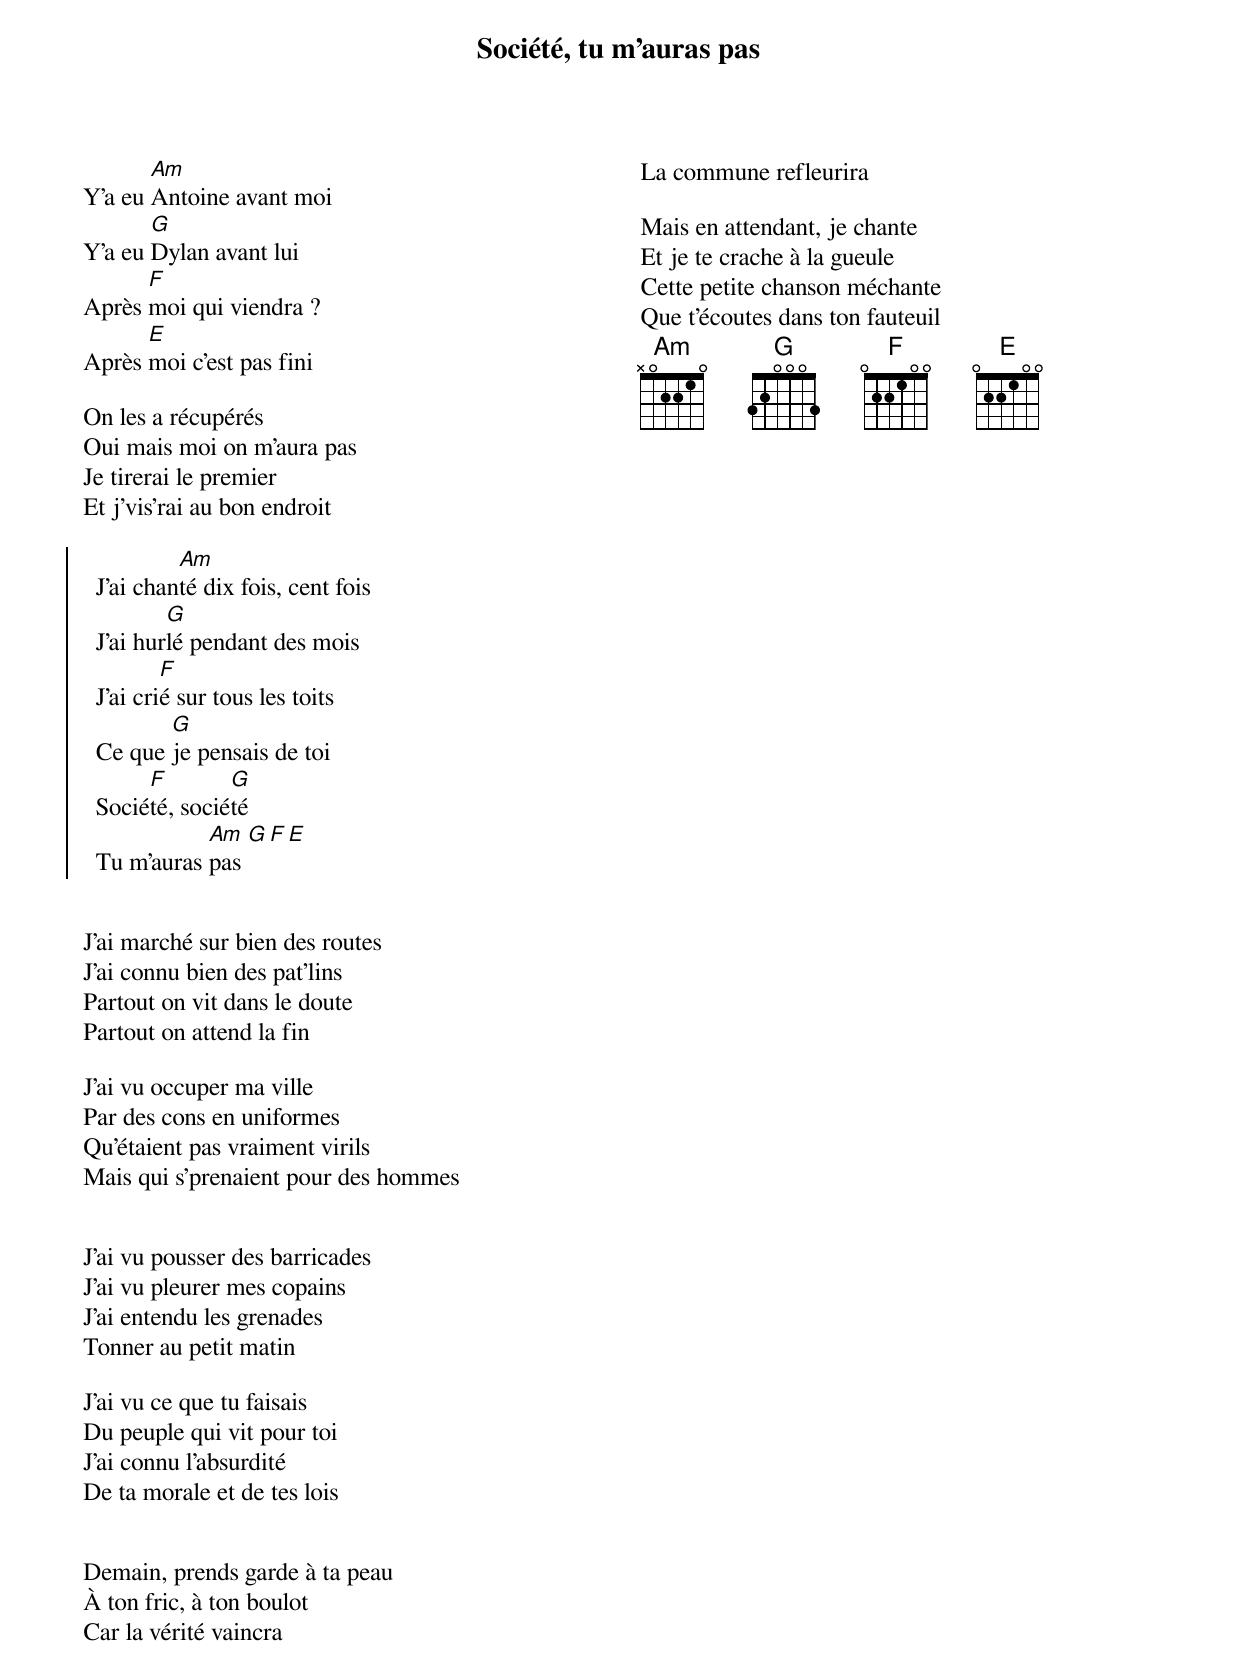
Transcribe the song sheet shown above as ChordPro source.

{title: Société, tu m'auras pas}
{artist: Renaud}
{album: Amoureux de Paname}
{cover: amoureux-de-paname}
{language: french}
{columns: 2}
{define: Am frets X 0 2 2 1 0}
{define: G frets 3 2 0 0 0 3}
{define: F base-fret 1 frets 0 2 2 1 0 0}
{define: E frets 0 2 2 1 0 0}


Y'a eu [Am]Antoine avant moi
Y'a eu [G]Dylan avant lui
Après [F]moi qui viendra ?
Après [E]moi c'est pas fini

On les a récupérés
Oui mais moi on m'aura pas
Je tirerai le premier
Et j'vis'rai au bon endroit

{start_of_chorus}
  J'ai chan[Am]té dix fois, cent fois
  J'ai hur[G]lé pendant des mois
  J'ai cri[F]é sur tous les toits
  Ce que [G]je pensais de toi
  Socié[F]té, socié[G]té
  Tu m'auras [Am]pas [G][F][E]
{end_of_chorus}


J'ai marché sur bien des routes
J'ai connu bien des pat'lins
Partout on vit dans le doute
Partout on attend la fin

J'ai vu occuper ma ville
Par des cons en uniformes
Qu'étaient pas vraiment virils
Mais qui s'prenaient pour des hommes


J'ai vu pousser des barricades
J'ai vu pleurer mes copains
J'ai entendu les grenades
Tonner au petit matin

J'ai vu ce que tu faisais
Du peuple qui vit pour toi
J'ai connu l'absurdité
De ta morale et de tes lois


Demain, prends garde à ta peau
À ton fric, à ton boulot
Car la vérité vaincra
La commune refleurira

Mais en attendant, je chante
Et je te crache à la gueule
Cette petite chanson méchante
Que t'écoutes dans ton fauteuil
